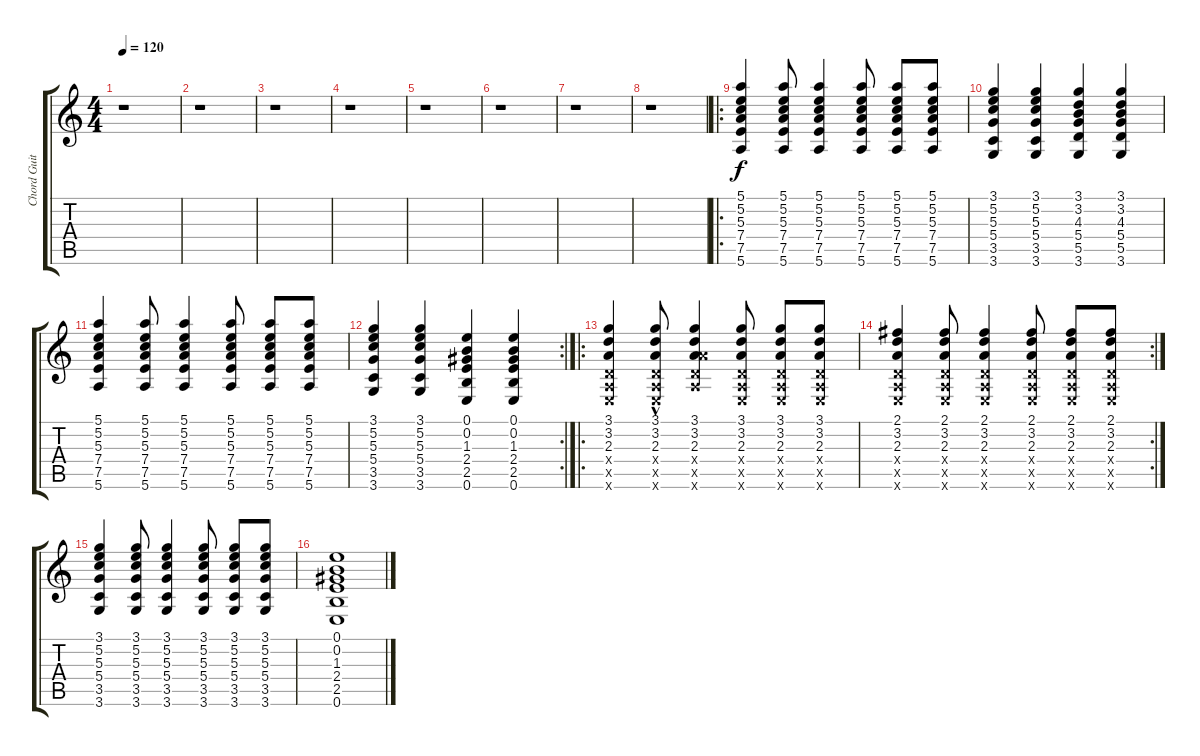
\track ("Chord Guitar" "Chord Guit") {instrument acousticguitarnylon}
\staff {score tabs}
\tuning (E4 B3 G3 D3 A2 E2) {hide}
\ts (4 4)
\tempo 120
\clef g2
\ks c
r.1{dy f instrument acousticguitarnylon} |
r.1 |
r.1 |
r.1 |
r.1 |
r.1 |
r.1 |
r.1 |
\ro
(5.1 5.2 5.3 7.4 7.5 5.6).4 (5.1 5.2 5.3 7.4 7.5 5.6).8 (5.1 5.2 5.3 7.4 7.5 5.6).4 (5.1 5.2 5.3 7.4 7.5 5.6).8 (5.1 5.2 5.3 7.4 7.5 5.6).8 (5.1 5.2 5.3 7.4 7.5 5.6).8 |
(3.1 5.2 5.3 5.4 3.5 3.6).4 (3.1 5.2 5.3 5.4 3.5 3.6).4 (3.1 3.2 4.3 5.4 5.5 3.6).4 (3.1 3.2 4.3 5.4 5.5 3.6).4 |
(5.1 5.2 5.3 7.4 7.5 5.6).4 (5.1 5.2 5.3 7.4 7.5 5.6).8 (5.1 5.2 5.3 7.4 7.5 5.6).4 (5.1 5.2 5.3 7.4 7.5 5.6).8 (5.1 5.2 5.3 7.4 7.5 5.6).8 (5.1 5.2 5.3 7.4 7.5 5.6).8 |
\rc 2
(3.1 5.2 5.3 5.4 3.5 3.6).4 (3.1 5.2 5.3 5.4 3.5 3.6).4 (0.1 0.2 1.3 2.4 2.5 0.6).4 (0.1 0.2 1.3 2.4 2.5 0.6).4 |
\ro
(3.1 3.2 2.3 0.4{x} 0.5{x} 0.6{x}).4 (3.1{hac} 3.2 2.3 0.4{x} 0.5{x} 0.6{x}).8 (3.1 3.2 2.3 7.4{x} 5.5{x} 5.6{x}).4 (3.1 3.2 2.3 0.4{x} 0.5{x} 0.6{x}).8 (3.1 3.2 2.3 0.4{x} 0.5{x} 0.6{x}).8 (3.1 3.2 2.3 0.4{x} 0.5{x} 0.6{x}).8 |
\rc 2
(2.1 3.2 2.3 0.4{x} 0.5{x} 0.6{x}).4 (2.1 3.2 2.3 0.4{x} 0.5{x} 0.6{x}).8 (2.1 3.2 2.3 0.4{x} 0.5{x} 0.6{x}).4 (2.1 3.2 2.3 0.4{x} 0.5{x} 0.6{x}).8 (2.1 3.2 2.3 0.4{x} 0.5{x} 0.6{x}).8 (2.1 3.2 2.3 0.4{x} 0.5{x} 0.6{x}).8 |
(3.1 5.2 5.3 5.4 3.5 3.6).4 (3.1 5.2 5.3 5.4 3.5 3.6).8 (3.1 5.2 5.3 5.4 3.5 3.6).4 (3.1 5.2 5.3 5.4 3.5 3.6).8 (3.1 5.2 5.3 5.4 3.5 3.6).8 (3.1 5.2 5.3 5.4 3.5 3.6).8 |
(0.1 0.2 1.3 2.4 2.5 0.6).1
